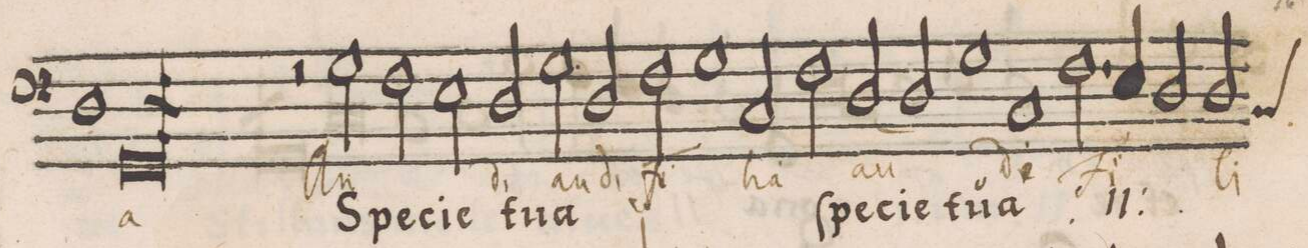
**kern	**text	**text
*I"BASSVS	*	*
*clefF4	*	*
*k[]	*	*
*met(c)	*	*
*M2/1	*	*
1D	tu-	.
1GGl	-am	-a
*	*Xij	*
=39	=39	=39
2r	.	.
2G\	Spe-	Au-
2F\	-ci-	.
2E\	-e	.
=40	=40	=40
2D/	tu-	-di
2G\	-a	au-
2D/	.	-di
2F\	.	Fi-
=41	=41	=41
1G	.	.
2C/	.	-lia
2F\	ſpe-	.
=42	=42	=42
2D/	-ci-	au-
2D/	-e	.
1G	tu-	.
=43	=43	=43
1C	-a	-di
*	*ij	*
2.F\	ſpe-	Fi-
4E/	-ci-	.
=44	=44	=44
2D/	-e	.
*custos:C	*	*
2D/	tu-	-li-
*-	*-	*-
